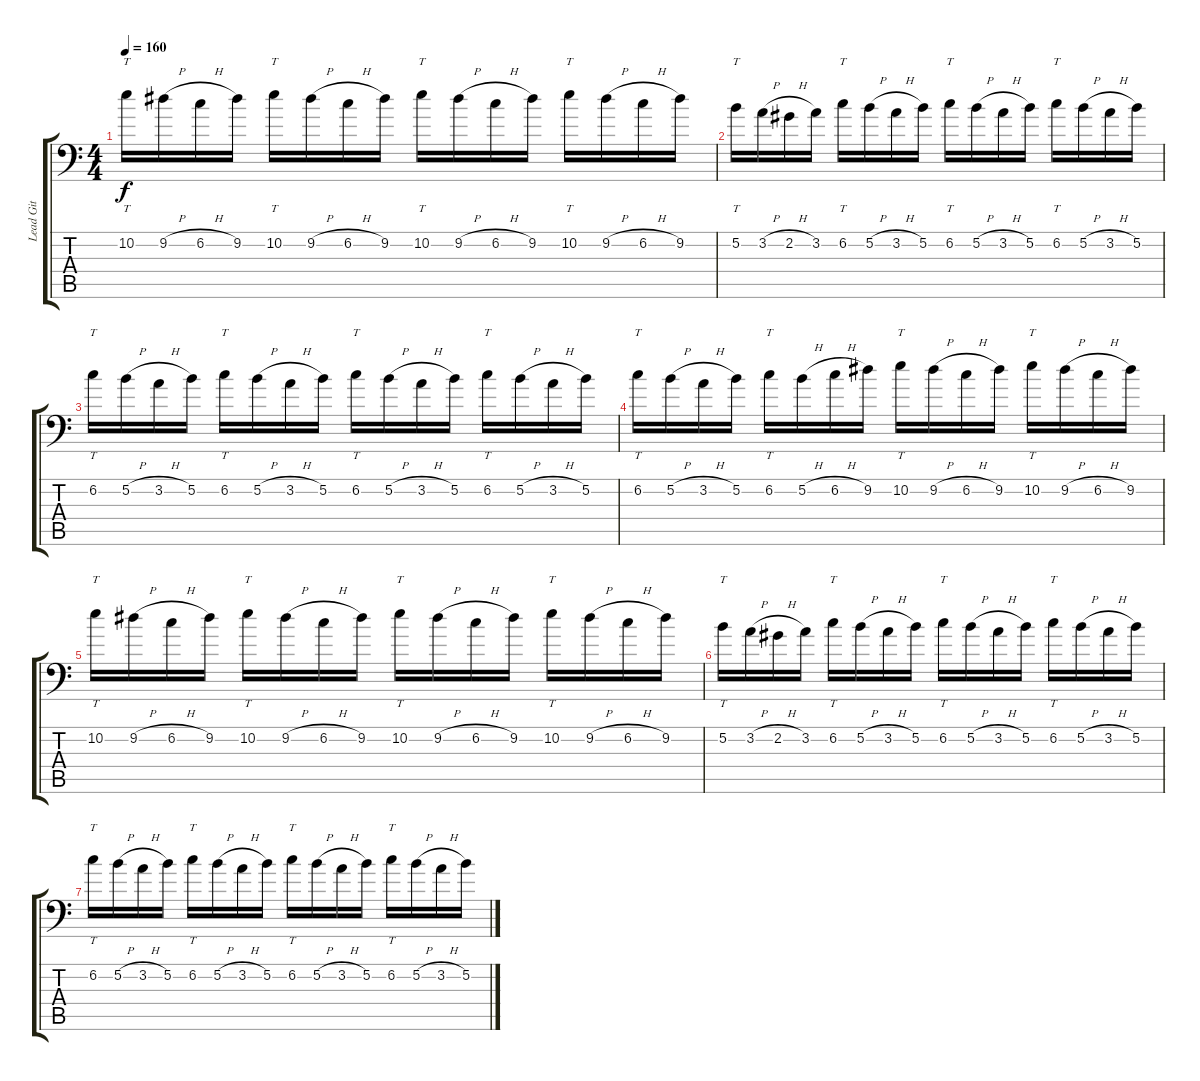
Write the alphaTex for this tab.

\track ("Lead Git" "Lead Git") {instrument distortionguitar}
\staff {score tabs}
\tuning (B3 Gb3 D3 A2 E2 A1) {hide}
\ts (4 4)
\tempo 160
\clef f4
\ks c
10.2.16{tt dy f} 9.2{h}.16 6.2{h}.16 9.2.16 10.2.16{tt} 9.2{h}.16 6.2{h}.16 9.2.16 10.2.16{tt} 9.2{h}.16 6.2{h}.16 9.2.16 10.2.16{tt} 9.2{h}.16 6.2{h}.16 9.2.16 |
5.2.16{tt} 3.2{h}.16 2.2{h}.16 3.2.16 6.2.16{tt} 5.2{h}.16 3.2{h}.16 5.2.16 6.2.16{tt} 5.2{h}.16 3.2{h}.16 5.2.16 6.2.16{tt} 5.2{h}.16 3.2{h}.16 5.2.16 |
6.2.16{tt} 5.2{h}.16 3.2{h}.16 5.2.16 6.2.16{tt} 5.2{h}.16 3.2{h}.16 5.2.16 6.2.16{tt} 5.2{h}.16 3.2{h}.16 5.2.16 6.2.16{tt} 5.2{h}.16 3.2{h}.16 5.2.16 |
6.2.16{tt} 5.2{h}.16 3.2{h}.16 5.2.16 6.2.16{tt} 5.2{h}.16 6.2{h}.16 9.2.16 10.2.16{tt} 9.2{h}.16 6.2{h}.16 9.2.16 10.2.16{tt} 9.2{h}.16 6.2{h}.16 9.2.16 |
10.2.16{tt} 9.2{h}.16 6.2{h}.16 9.2.16 10.2.16{tt} 9.2{h}.16 6.2{h}.16 9.2.16 10.2.16{tt} 9.2{h}.16 6.2{h}.16 9.2.16 10.2.16{tt} 9.2{h}.16 6.2{h}.16 9.2.16 |
5.2.16{tt} 3.2{h}.16 2.2{h}.16 3.2.16 6.2.16{tt} 5.2{h}.16 3.2{h}.16 5.2.16 6.2.16{tt} 5.2{h}.16 3.2{h}.16 5.2.16 6.2.16{tt} 5.2{h}.16 3.2{h}.16 5.2.16 |
6.2.16{tt} 5.2{h}.16 3.2{h}.16 5.2.16 6.2.16{tt} 5.2{h}.16 3.2{h}.16 5.2.16 6.2.16{tt} 5.2{h}.16 3.2{h}.16 5.2.16 6.2.16{tt} 5.2{h}.16 3.2{h}.16 5.2.16
